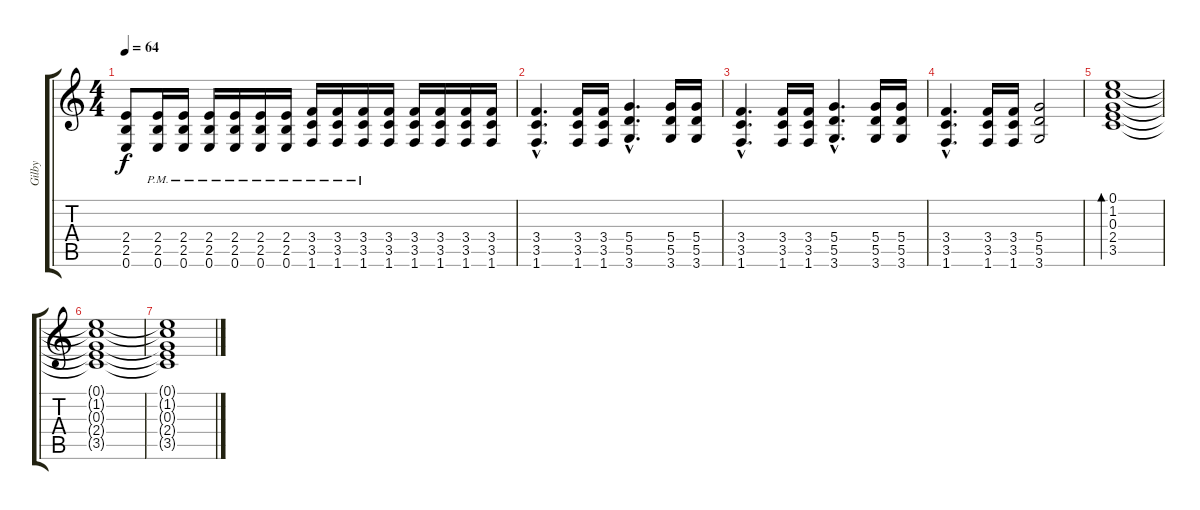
\track ("Gilby" "Gilby") {instrument electricguitarjazz}
\staff {score tabs}
\tuning (E4 B3 G3 D3 A2 E2) {hide}
\ts (4 4)
\tempo 64
\clef g2
\ks c
(2.4 2.5 0.6).8{dy f} (2.4{pm} 2.5{pm} 0.6{pm}).16 (2.4{pm} 2.5{pm} 0.6{pm}).16 (2.4{pm} 2.5{pm} 0.6{pm}).16 (2.4{pm} 2.5{pm} 0.6{pm}).16 (2.4{pm} 2.5{pm} 0.6{pm}).16 (2.4{pm} 2.5{pm} 0.6{pm}).16 (3.4{pm} 3.5{pm} 1.6{pm}).16 (3.4{pm} 3.5{pm} 1.6{pm}).16 (3.4{pm} 3.5{pm} 1.6{pm}).16 (3.4 3.5 1.6).16 (3.4 3.5 1.6).16 (3.4 3.5 1.6).16 (3.4 3.5 1.6).16 (3.4 3.5 1.6).16 |
(3.4{hac} 3.5{hac} 1.6{hac}).4{d} (3.4 3.5 1.6).16 (3.4 3.5 1.6).16 (5.4{hac} 5.5{hac} 3.6{hac}).4{d} (5.4 5.5 3.6).16 (5.4 5.5 3.6).16 |
(3.4{hac} 3.5{hac} 1.6{hac}).4{d} (3.4 3.5 1.6).16 (3.4 3.5 1.6).16 (5.4{hac} 5.5{hac} 3.6{hac}).4{d} (5.4 5.5 3.6).16 (5.4 5.5 3.6).16 |
(3.4{hac} 3.5{hac} 1.6{hac}).4{d} (3.4 3.5 1.6).16 (3.4 3.5 1.6).16 (5.4 5.5 3.6).2 |
(0.1 1.2 0.3 2.4 3.5).1{bd 60} |
(0.1{t} 1.2{t} 0.3{t} 2.4{t} 3.5{t}).1 |
(0.1{t} 1.2{t} 0.3{t} 2.4{t} 3.5{t}).1
